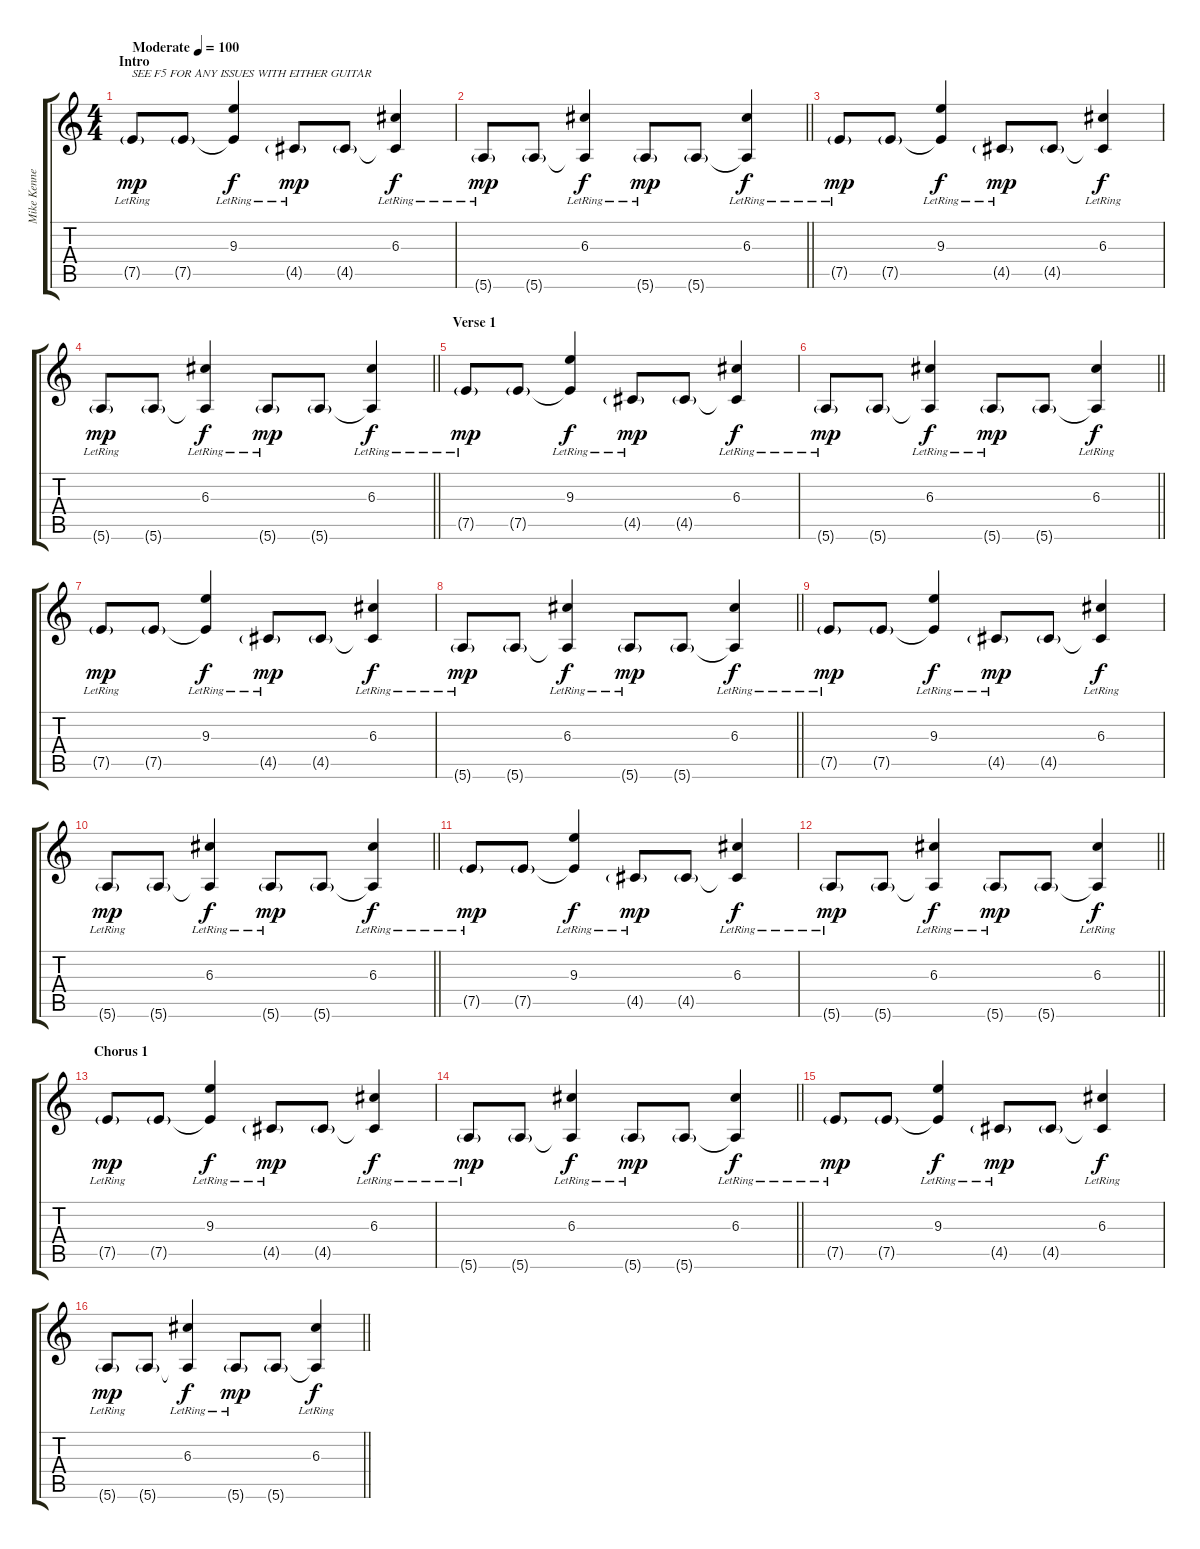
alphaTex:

\track ("Mike Kennerty (Rhythm Guitar)" "Mike Kenne") {instrument electricguitarjazz}
\staff {score tabs}
\tuning (E4 B3 G3 D3 A2 E2) {hide}
\ts (4 4)
\section ("" "Intro")
\tempo (100 "Moderate")
\clef g2
\ks c
7.5{g lr}.8{txt "SEE F5 FOR ANY ISSUES WITH EITHER GUITAR " dy mp instrument electricguitarjazz} 7.5{g}.8 (9.3{lr} 7.5{t}).4{dy f} 4.5{g lr}.8{dy mp} 4.5{g}.8 (6.3{lr} 4.5{t}).4{dy f} |
\barLineRight lightlight
5.6{g lr}.8{dy mp} 5.6{g}.8 (6.3{lr} 5.6{t}).4{dy f} 5.6{g lr}.8{dy mp} 5.6{g}.8 (6.3{lr} 5.6{t}).4{dy f} |
7.5{g lr}.8{dy mp} 7.5{g}.8 (9.3{lr} 7.5{t}).4{dy f} 4.5{g lr}.8{dy mp} 4.5{g}.8 (6.3{lr} 4.5{t}).4{dy f} |
\barLineRight lightlight
5.6{g lr}.8{dy mp} 5.6{g}.8 (6.3{lr} 5.6{t}).4{dy f} 5.6{g lr}.8{dy mp} 5.6{g}.8 (6.3{lr} 5.6{t}).4{dy f} |
\section ("" "Verse 1")
7.5{g lr}.8{dy mp} 7.5{g}.8 (9.3{lr} 7.5{t}).4{dy f} 4.5{g lr}.8{dy mp} 4.5{g}.8 (6.3{lr} 4.5{t}).4{dy f} |
\barLineRight lightlight
5.6{g lr}.8{dy mp} 5.6{g}.8 (6.3{lr} 5.6{t}).4{dy f} 5.6{g lr}.8{dy mp} 5.6{g}.8 (6.3{lr} 5.6{t}).4{dy f} |
7.5{g lr}.8{dy mp} 7.5{g}.8 (9.3{lr} 7.5{t}).4{dy f} 4.5{g lr}.8{dy mp} 4.5{g}.8 (6.3{lr} 4.5{t}).4{dy f} |
\barLineRight lightlight
5.6{g lr}.8{dy mp} 5.6{g}.8 (6.3{lr} 5.6{t}).4{dy f} 5.6{g lr}.8{dy mp} 5.6{g}.8 (6.3{lr} 5.6{t}).4{dy f} |
7.5{g lr}.8{dy mp} 7.5{g}.8 (9.3{lr} 7.5{t}).4{dy f} 4.5{g lr}.8{dy mp} 4.5{g}.8 (6.3{lr} 4.5{t}).4{dy f} |
\barLineRight lightlight
5.6{g lr}.8{dy mp} 5.6{g}.8 (6.3{lr} 5.6{t}).4{dy f} 5.6{g lr}.8{dy mp} 5.6{g}.8 (6.3{lr} 5.6{t}).4{dy f} |
7.5{g lr}.8{dy mp} 7.5{g}.8 (9.3{lr} 7.5{t}).4{dy f} 4.5{g lr}.8{dy mp} 4.5{g}.8 (6.3{lr} 4.5{t}).4{dy f} |
\barLineRight lightlight
5.6{g lr}.8{dy mp} 5.6{g}.8 (6.3{lr} 5.6{t}).4{dy f} 5.6{g lr}.8{dy mp} 5.6{g}.8 (6.3{lr} 5.6{t}).4{dy f} |
\section ("" "Chorus 1")
7.5{g lr}.8{dy mp} 7.5{g}.8 (9.3{lr} 7.5{t}).4{dy f} 4.5{g lr}.8{dy mp} 4.5{g}.8 (6.3{lr} 4.5{t}).4{dy f} |
\barLineRight lightlight
5.6{g lr}.8{dy mp} 5.6{g}.8 (6.3{lr} 5.6{t}).4{dy f} 5.6{g lr}.8{dy mp} 5.6{g}.8 (6.3{lr} 5.6{t}).4{dy f} |
7.5{g lr}.8{dy mp} 7.5{g}.8 (9.3{lr} 7.5{t}).4{dy f} 4.5{g lr}.8{dy mp} 4.5{g}.8 (6.3{lr} 4.5{t}).4{dy f} |
\barLineRight lightlight
5.6{g lr}.8{dy mp} 5.6{g}.8 (6.3{lr} 5.6{t}).4{dy f} 5.6{g lr}.8{dy mp} 5.6{g}.8 (6.3{lr} 5.6{t}).4{dy f}
